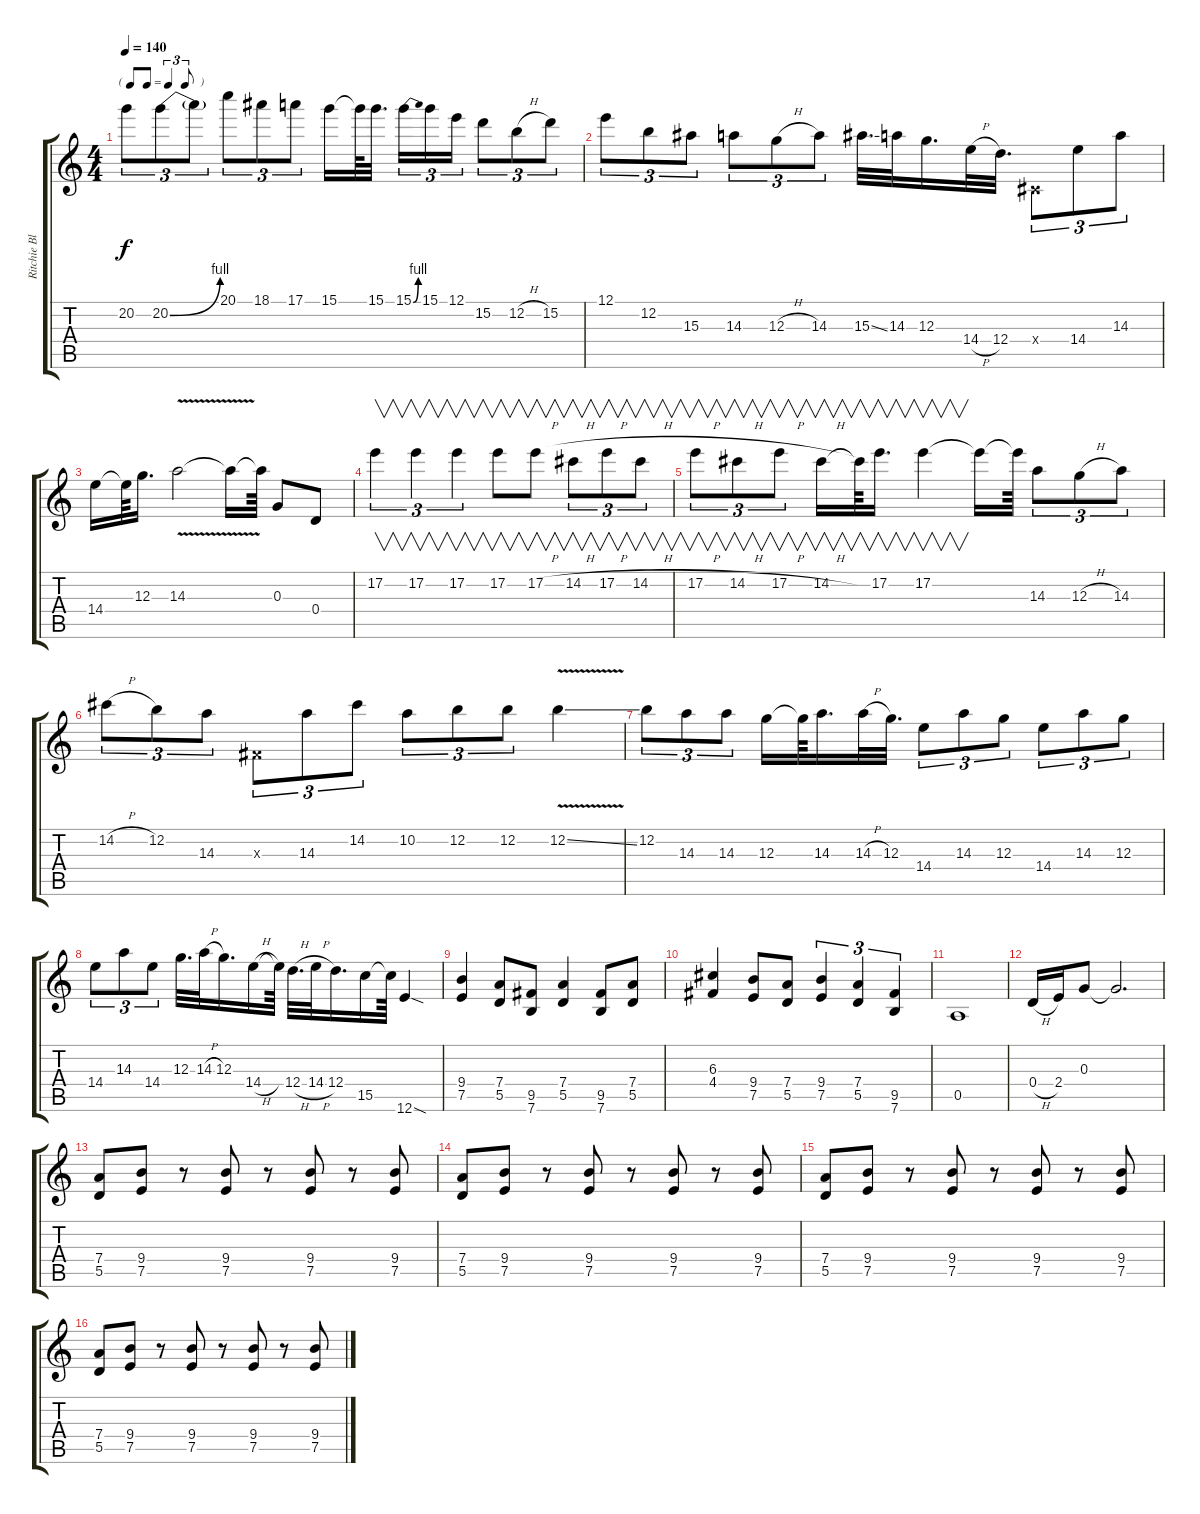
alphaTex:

\track ("Ritchie Blackmore" "Ritchie Bl") {instrument overdrivenguitar}
\staff {score tabs}
\tuning (E4 B3 G3 D3 A2 E2) {hide}
\ts (4 4)
\tf triplet8th
\tempo 140
\clef g2
\ks c
20.2.8{tu (3 2) dy f} 20.2{be (bend 0 0 60 4)}.8{tu (3 2)} 20.2{t}.8{tu (3 2)} 20.1.8{tu (3 2)} 18.1.8{tu (3 2)} 17.1.8{tu (3 2)} 15.1.16 15.1{t}.64 15.1.32{d beam splitsecondary} 15.1{be (bend 0 0 60 4)}.16{tu (3 2)} 15.1.16{tu (3 2)} 12.1.16{tu (3 2)} 15.2.8{tu (3 2)} 12.2{h}.8{tu (3 2)} 15.2.8{tu (3 2)} |
12.1.8{tu (3 2)} 12.2.8{tu (3 2)} 15.3.8{tu (3 2)} 14.3.8{tu (3 2)} 12.3{h}.8{tu (3 2)} 14.3.8{tu (3 2)} 15.3{ss}.32{d} 14.3.32 12.3.16{d} 14.4{h}.32 12.4.32{d} -1.4{x}.8{tu (3 2)} 14.4.8{tu (3 2)} 14.3.8{tu (3 2)} |
14.4.16 14.4{t}.64 12.3.16{d} 14.3{v}.2 14.3{t}.16 14.3{t}.64 0.3.8 0.4.8 |
17.2.4{v tu (3 2)} 17.2.4{v tu (3 2)} 17.2.4{v tu (3 2)} 17.2.8{v} 17.2{h}.8{v} 14.2{h}.8{v tu (3 2)} 17.2{h}.8{v tu (3 2)} 14.2{h}.8{v tu (3 2)} |
17.2{h}.8{v tu (3 2)} 14.2{h}.8{v tu (3 2)} 17.2{h}.8{v tu (3 2)} 14.2{h}.16{v} 14.2{t}.64{v} 17.2.16{v d} 17.2.4{v} 17.2{t}.16 17.2{t}.64 14.3.8{tu (3 2)} 12.3{h}.8{tu (3 2)} 14.3.8{tu (3 2)} |
14.2{h}.8{tu (3 2)} 12.2.8{tu (3 2)} 14.3.8{tu (3 2)} -1.3{x}.8{tu (3 2)} 14.3.8{tu (3 2)} 14.2.8{tu (3 2)} 10.2.8{tu (3 2)} 12.2.8{tu (3 2)} 12.2.8{tu (3 2)} 12.2{v ss}.4 |
12.2.8{tu (3 2)} 14.3.8{tu (3 2)} 14.3.8{tu (3 2)} 12.3.16 12.3{t}.64 14.3.16{d} 14.3{h}.32 12.3.32{d} 14.4.8{tu (3 2)} 14.3.8{tu (3 2)} 12.3.8{tu (3 2)} 14.4.8{tu (3 2)} 14.3.8{tu (3 2)} 12.3.8{tu (3 2)} |
14.4.8{tu (3 2)} 14.3.8{tu (3 2)} 14.4.8{tu (3 2)} 12.3.32{d} 14.3{h}.32 12.3.16{d} 14.4{h}.16 14.4{t}.64 12.4{h}.32{d} 14.4{h}.32 12.4.16{d} 15.5.16 15.5{t}.64 12.6{sod}.4 |
(9.4 7.5).4 (7.4 5.5).8 (9.5 7.6).8 (7.4 5.5).4 (9.5 7.6).8 (7.4 5.5).8 |
(6.3 4.4).4 (9.4 7.5).8 (7.4 5.5).8 (9.4 7.5).4{tu (3 2)} (7.4 5.5).4{tu (3 2)} (9.5 7.6).4{tu (3 2)} |
0.5.1{volume 11} |
0.4{h}.16 2.4.16 0.3.8 0.3{t}.2{d} |
(7.4 5.5).8 (9.4 7.5).8 r.8 (9.4 7.5).8 r.8 (9.4 7.5).8 r.8 (9.4 7.5).8 |
(7.4 5.5).8 (9.4 7.5).8 r.8 (9.4 7.5).8 r.8 (9.4 7.5).8 r.8 (9.4 7.5).8 |
(7.4 5.5).8 (9.4 7.5).8 r.8 (9.4 7.5).8 r.8 (9.4 7.5).8 r.8 (9.4 7.5).8 |
(7.4 5.5).8 (9.4 7.5).8 r.8 (9.4 7.5).8 r.8 (9.4 7.5).8 r.8 (9.4 7.5).8
